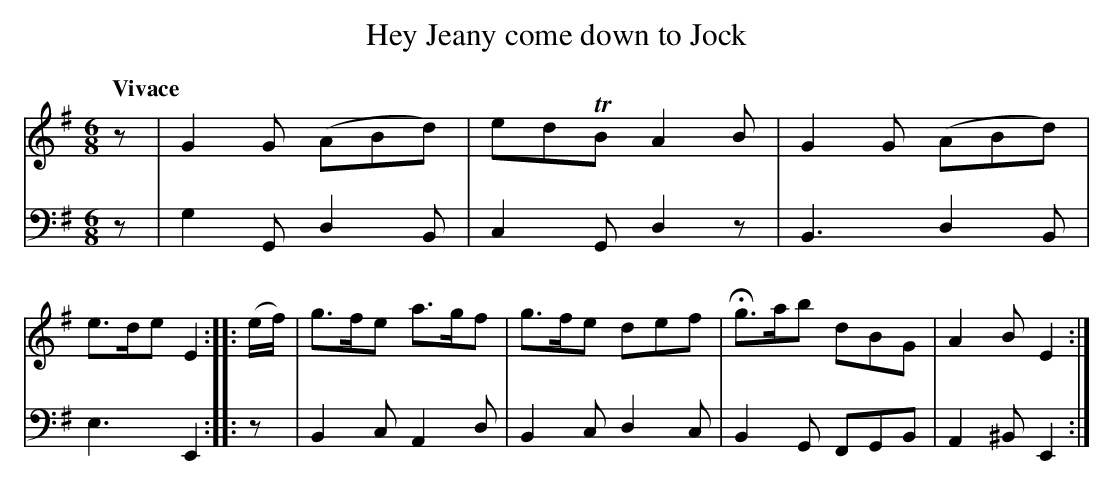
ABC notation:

X:1
T: Hey Jeany come down to Jock
M: 6/8
L: 1/8
Q: "Vivace"
K: Em	% but starting in G major.
V: 1 staves=2
z |\
G2G (ABd) | edTB A2B | G2G (ABd) | e>de E2 :: (e/f/) |\
g>fe a>gf | g>fe def | Hg>ab dBG | A2B E2 :|
V: 2 clef=bass middle=d
z | g2G d2B | c2G d2z | B3 d2B | e3 E2 ::\
z | B2c A2d | B2c d2c | B2G FGB | A2^B E2 :|
